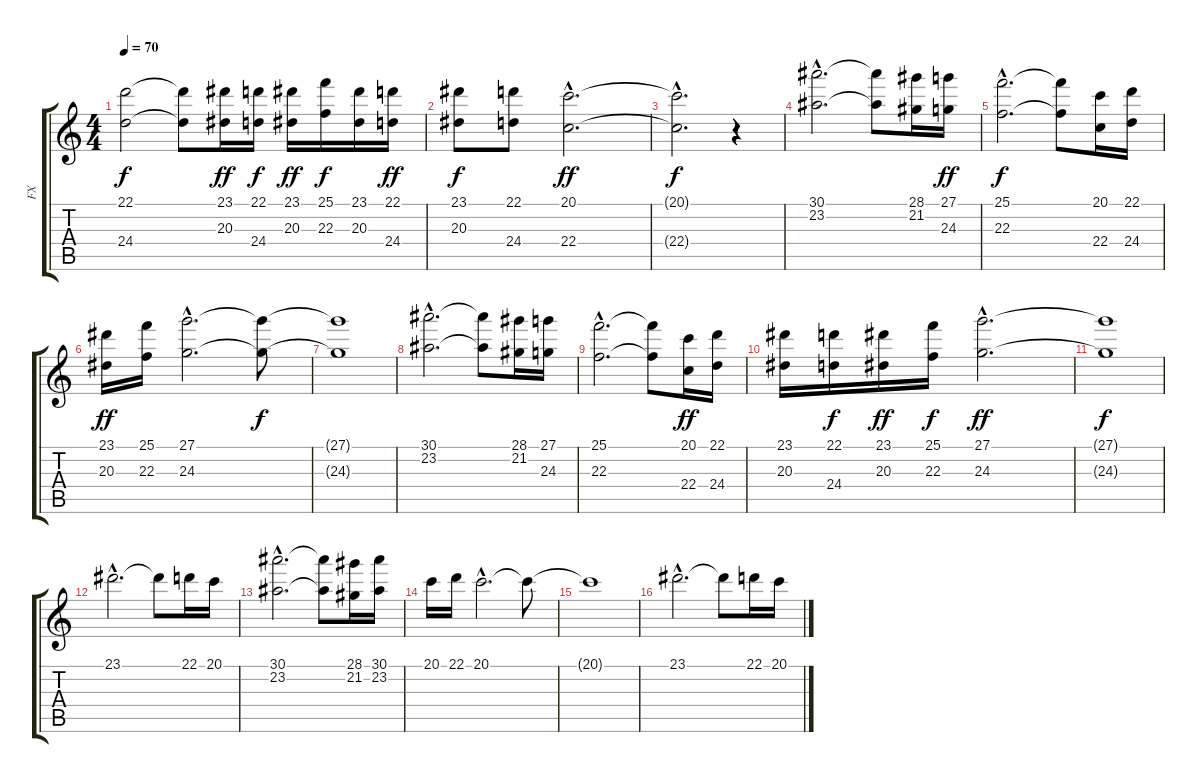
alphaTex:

\track ("FX" "FX") {instrument fx3crystal}
\staff {score tabs}
\tuning (E4 B3 G3 D3 A2 E2) {hide}
\ts (4 4)
\tempo 70
\clef g2
\ks c
(22.1{t} 24.4{t}).2{dy f} (22.1{t} 24.4{t}).8 (23.1 20.3).16{dy ff} (22.1 24.4).16{dy f} (23.1 20.3).16{dy ff} (25.1 22.3).16{dy f} (23.1 20.3).16 (22.1 24.4).16{dy ff} |
(23.1 20.3).8{dy f} (22.1 24.4).8 (20.1{hac} 22.4{hac}).2{d dy ff} |
(20.1{hac t} 22.4{hac t}).2{d dy f} r.4 |
(30.1{hac} 23.2{hac}).2{d} (30.1{t} 23.2{t}).8 (28.1 21.2).16 (27.1 24.3).16{dy ff} |
(25.1{hac} 22.3{hac}).2{d dy f} (25.1{t} 22.3{t}).8 (20.1 22.4).16 (22.1 24.4).16 |
(23.1 20.3).16{dy ff} (25.1 22.3).16 (27.1{hac} 24.3{hac}).2{d} (27.1{t} 24.3{t}).8{dy f} |
(27.1{t} 24.3{t}).1 |
(30.1{hac} 23.2{hac}).2{d} (30.1{t} 23.2{t}).8 (28.1 21.2).16 (27.1 24.3).16 |
(25.1{hac} 22.3{hac}).2{d} (25.1{t} 22.3{t}).8 (20.1 22.4).16{dy ff} (22.1 24.4).16 |
(23.1 20.3).16 (22.1 24.4).16{dy f} (23.1 20.3).16{dy ff} (25.1 22.3).16{dy f} (27.1{hac} 24.3{hac}).2{d dy ff} |
(27.1{t} 24.3{t}).1{dy f} |
23.1{hac}.2{d} 23.1{t}.8 22.1.16 20.1.16 |
(30.1{hac} 23.2{hac}).2{d} (30.1{t} 23.2{t}).8 (28.1 21.2).16 (30.1 23.2).16 |
20.1.16 22.1.16 20.1{hac}.2{d} 20.1{t}.8 |
20.1{t}.1 |
23.1{hac}.2{d} 23.1{t}.8 22.1.16 20.1.16
